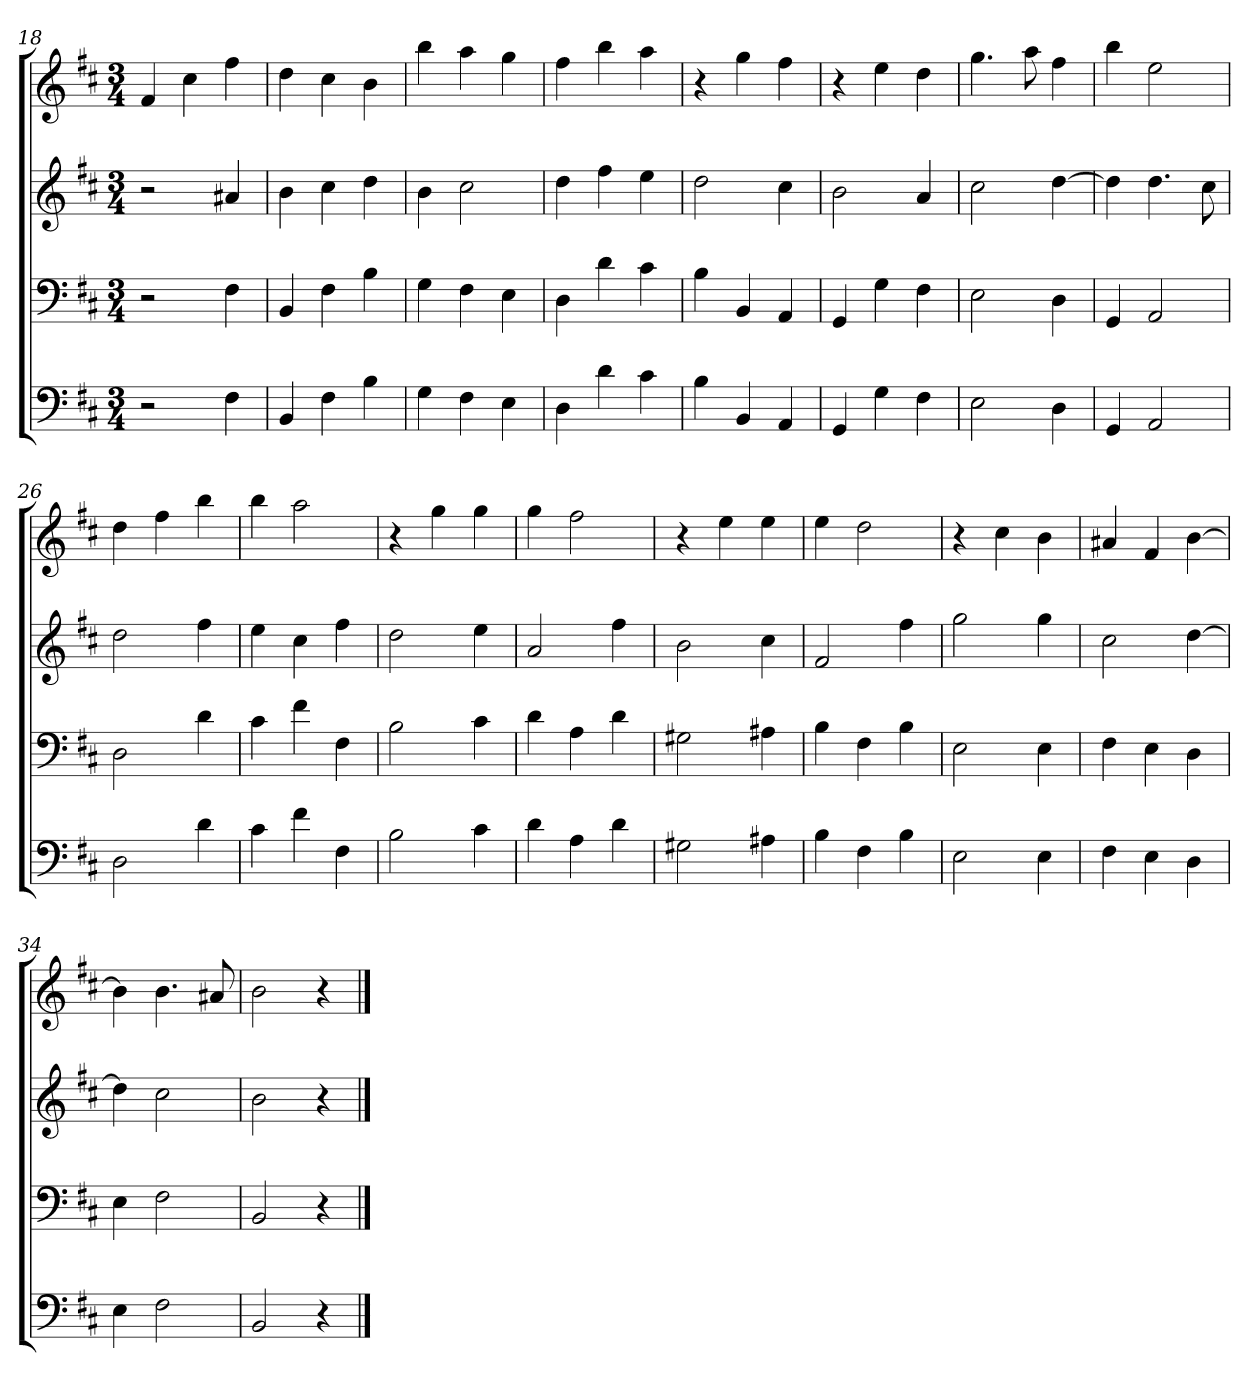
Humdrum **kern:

**kern	**kern	**kern	**kern
*part4	*part3	*part2	*part1
*staff4	*staff3	*staff2	*staff1
*k[f#c#]	*k[f#c#]	*k[f#c#]	*k[f#c#]
*b:	*b:	*b:	*b:
*M3/4	*M3/4	*M3/4	*M3/4
=18	=18	=18	=18
2r	2r	2r	4f#
.	.	.	4cc#
4F#	4F#	4a#X	4ff#
=19	=19	=19	=19
4BB	4BB	4b	4dd
4F#	4F#	4cc#	4cc#
4B	4B	4dd	4b
=20	=20	=20	=20
4G	4G	4b	4bb
4F#	4F#	2cc#	4aa
4E	4E	.	4gg
=21	=21	=21	=21
4D	4D	4dd	4ff#
4d	4d	4ff#	4bb
4c#	4c#	4ee	4aa
=22	=22	=22	=22
4B	4B	2dd	4r
4BB	4BB	.	4gg
4AA	4AA	4cc#	4ff#
=23	=23	=23	=23
4GG	4GG	2b	4r
4G	4G	.	4ee
4F#	4F#	4a	4dd
=24	=24	=24	=24
2E	2E	2cc#	4.gg
.	.	.	8aa
4D	4D	[4dd	4ff#
=25	=25	=25	=25
4GG	4GG	4dd]	4bb
2AA	2AA	4.dd	2ee
.	.	8cc#	.
=26	=26	=26	=26
2D	2D	2dd	4dd
.	.	.	4ff#
4d	4d	4ff#	4bb
=27	=27	=27	=27
4c#	4c#	4ee	4bb
4f#	4f#	4cc#	2aa
4F#	4F#	4ff#	.
=28	=28	=28	=28
2B	2B	2dd	4r
.	.	.	4gg
4c#	4c#	4ee	4gg
=29	=29	=29	=29
4d	4d	2a	4gg
4A	4A	.	2ff#
4d	4d	4ff#	.
=30	=30	=30	=30
2G#X	2G#X	2b	4r
.	.	.	4ee
4A#X	4A#X	4cc#	4ee
=31	=31	=31	=31
4B	4B	2f#	4ee
4F#	4F#	.	2dd
4B	4B	4ff#	.
=32	=32	=32	=32
2E	2E	2gg	4r
.	.	.	4cc#
4E	4E	4gg	4b
=33	=33	=33	=33
4F#	4F#	2cc#	4a#X
4E	4E	.	4f#
4D	4D	[4dd	[4b
=34	=34	=34	=34
4E	4E	4dd]	4b]
2F#	2F#	2cc#	4.b
.	.	.	8a#X
=35	=35	=35	=35
2BB	2BB	2b	2b
4r	4r	4r	4r
==	==	==	==
*-	*-	*-	*-
